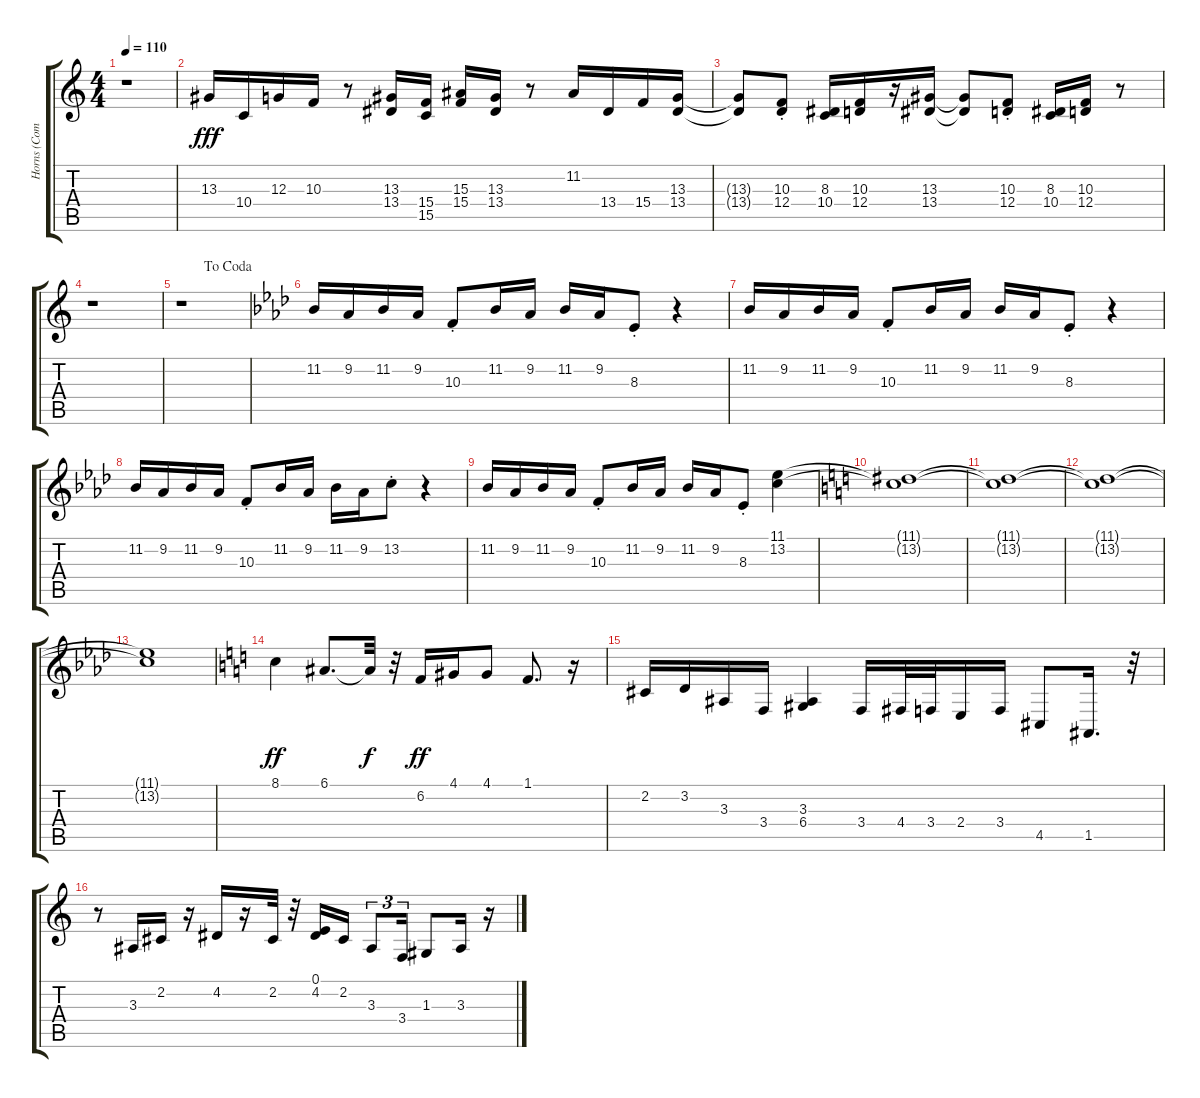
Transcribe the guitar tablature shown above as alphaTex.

\track ("Horns (Combined)" "Horns (Com") {instrument altosax}
\staff {score tabs}
\tuning (E4 B3 G3 D3 A2 E2) {hide}
\ts (4 4)
\tempo 110
\clef g2
\ks c
r.1{dy fff} |
13.3.16 10.4.16 12.3.16 10.3.16 r.8 (13.3 13.4).16 (15.4 15.5).16 (15.3 15.4).16 (13.3 13.4).16 r.8 11.2.16 13.4.16 15.4.16 (13.3 13.4).16 |
(13.3{t} 13.4{t}).8 (10.3{st} 12.4{st}).8 (8.3 10.4).16 (10.3 12.4).16 r.16 (13.3 13.4).16 (13.3{t} 13.4{t}).8 (10.3{st} 12.4{st}).8 (8.3 10.4).16 (10.3 12.4).16 r.8 |
r.1 |
\jump dacoda
r.1 |
\ks ab
11.2.16 9.2.16 11.2.16 9.2.16 10.3{st}.8 11.2.16 9.2.16 11.2.16 9.2.16 8.3{st}.8 r.4 |
11.2.16 9.2.16 11.2.16 9.2.16 10.3{st}.8 11.2.16 9.2.16 11.2.16 9.2.16 8.3{st}.8 r.4 |
11.2.16 9.2.16 11.2.16 9.2.16 10.3{st}.8 11.2.16 9.2.16 11.2.16 9.2.16 13.2{st}.8 r.4 |
11.2.16 9.2.16 11.2.16 9.2.16 10.3{st}.8 11.2.16 9.2.16 11.2.16 9.2.16 8.3{st}.8 (11.1 13.2).4 |
\ks c
(11.1{t} 13.2{t}).1 |
(11.1{t} 13.2{t}).1 |
(11.1{t} 13.2{t}).1 |
\ks ab
(11.1{t} 13.2{t}).1 |
\ks c
8.1.4{dy ff} 6.1.8{d} 6.1{t}.32{dy f} r.32 6.2.16{dy ff} 4.1.16 4.1.8 1.1.8{d} r.16 |
2.2.16 3.2.16 3.3.16 3.4.16 (3.3 6.4).4 3.4.16 4.4.32 3.4.32 2.4.16 3.4.16 4.5.8 1.5.16{d} r.32 |
r.8 3.3.16 2.2.16 r.16 4.2.16 r.16 2.2.32 r.32 (0.1 4.2).16 2.2.16 3.3.8{tu (3 2)} 3.4.16{tu (3 2)} 1.3.8 3.3.16 r.16
